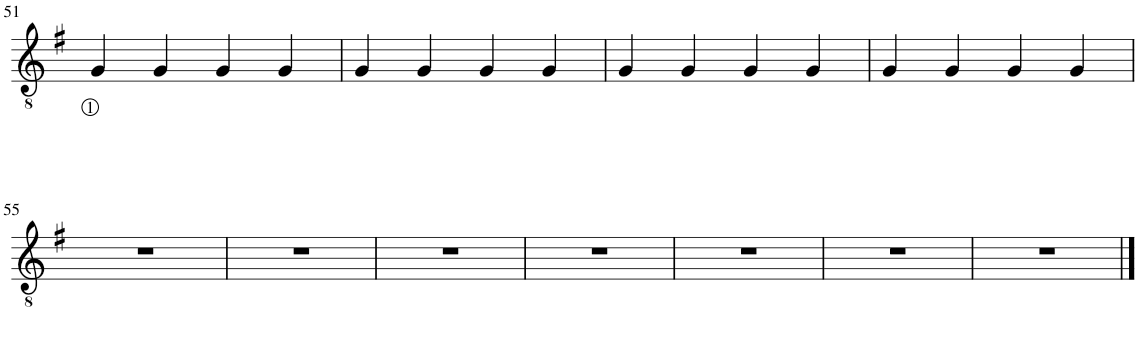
**kern
*part1
*staff1
*I"Akustische Gitarre
*I'Git.
!!LO:PB:g=z
*clefGv2
*k[f#]
*M4/4
=51
4G/
4G/
4G/
4G/
=52
4G/
4G/
4G/
4G/
=53
4G/
4G/
4G/
4G/
=54
4G/
4G/
4G/
4G/
!!LO:LB:g=z
=55
1r
=56
1r
=57
1r
=58
1r
=59
1r
=60
1r
=61
1r
==
*-
